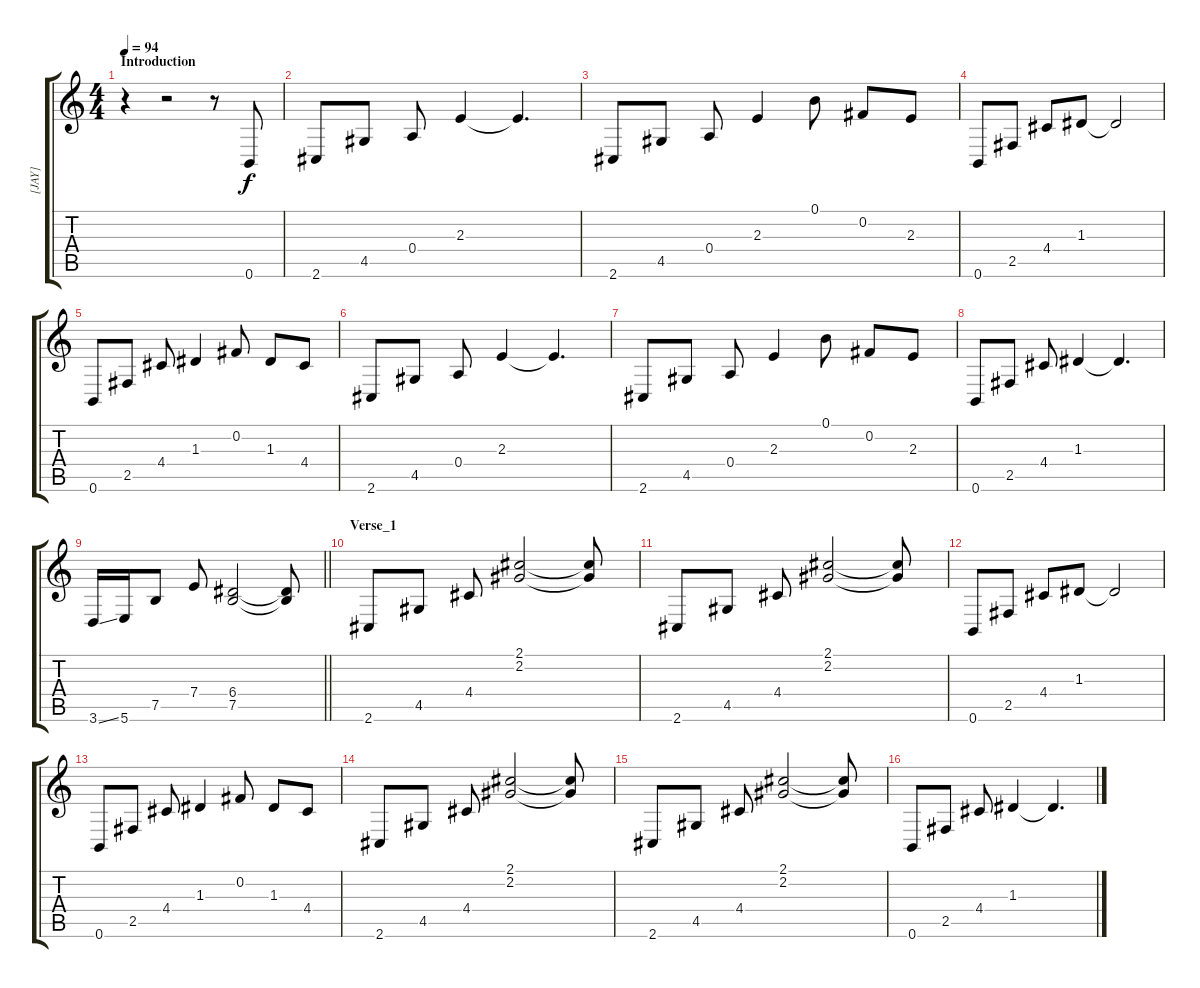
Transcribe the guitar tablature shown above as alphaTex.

\track ("[JAY]" "[JAY]") {instrument distortionguitar}
\staff {score tabs}
\tuning (B3 Gb3 D3 A2 E2 B1) {hide}
\ts (4 4)
\section ("" "Introduction")
\tempo 94
\clef g2
\ks c
r.4{dy f instrument distortionguitar} r.2 r.8 0.6.8{instrument electricguitarclean} |
2.6.8 4.5.8 0.4.8 2.3.4 2.3{t}.4{d} |
2.6.8 4.5.8 0.4.8 2.3.4 0.1.8 0.2.8 2.3.8 |
0.6.8 2.5.8 4.4.8 1.3.8 1.3{t}.2 |
0.6.8 2.5.8 4.4.8 1.3.4 0.2.8 1.3.8 4.4.8 |
2.6.8 4.5.8 0.4.8 2.3.4 2.3{t}.4{d} |
2.6.8 4.5.8 0.4.8 2.3.4 0.1.8 0.2.8 2.3.8 |
0.6.8 2.5.8 4.4.8 1.3.4 1.3{t}.4{d} |
\barLineRight lightlight
3.6{ss}.16 5.6.16 7.5.8 7.4.8 (6.4 7.5).2 (6.4{t} 7.5{t}).8 |
\section ("" "Verse_1")
2.6.8{instrument electricguitarclean} 4.5.8 4.4.8 (2.1 2.2).2 (2.1{t} 2.2{t}).8 |
2.6.8 4.5.8 4.4.8 (2.1 2.2).2 (2.1{t} 2.2{t}).8 |
0.6.8 2.5.8 4.4.8 1.3.8 1.3{t}.2 |
0.6.8 2.5.8 4.4.8 1.3.4 0.2.8 1.3.8 4.4.8 |
2.6.8 4.5.8 4.4.8 (2.1 2.2).2 (2.1{t} 2.2{t}).8 |
2.6.8 4.5.8 4.4.8 (2.1 2.2).2 (2.1{t} 2.2{t}).8 |
0.6.8 2.5.8 4.4.8 1.3.4 1.3{t}.4{d}
